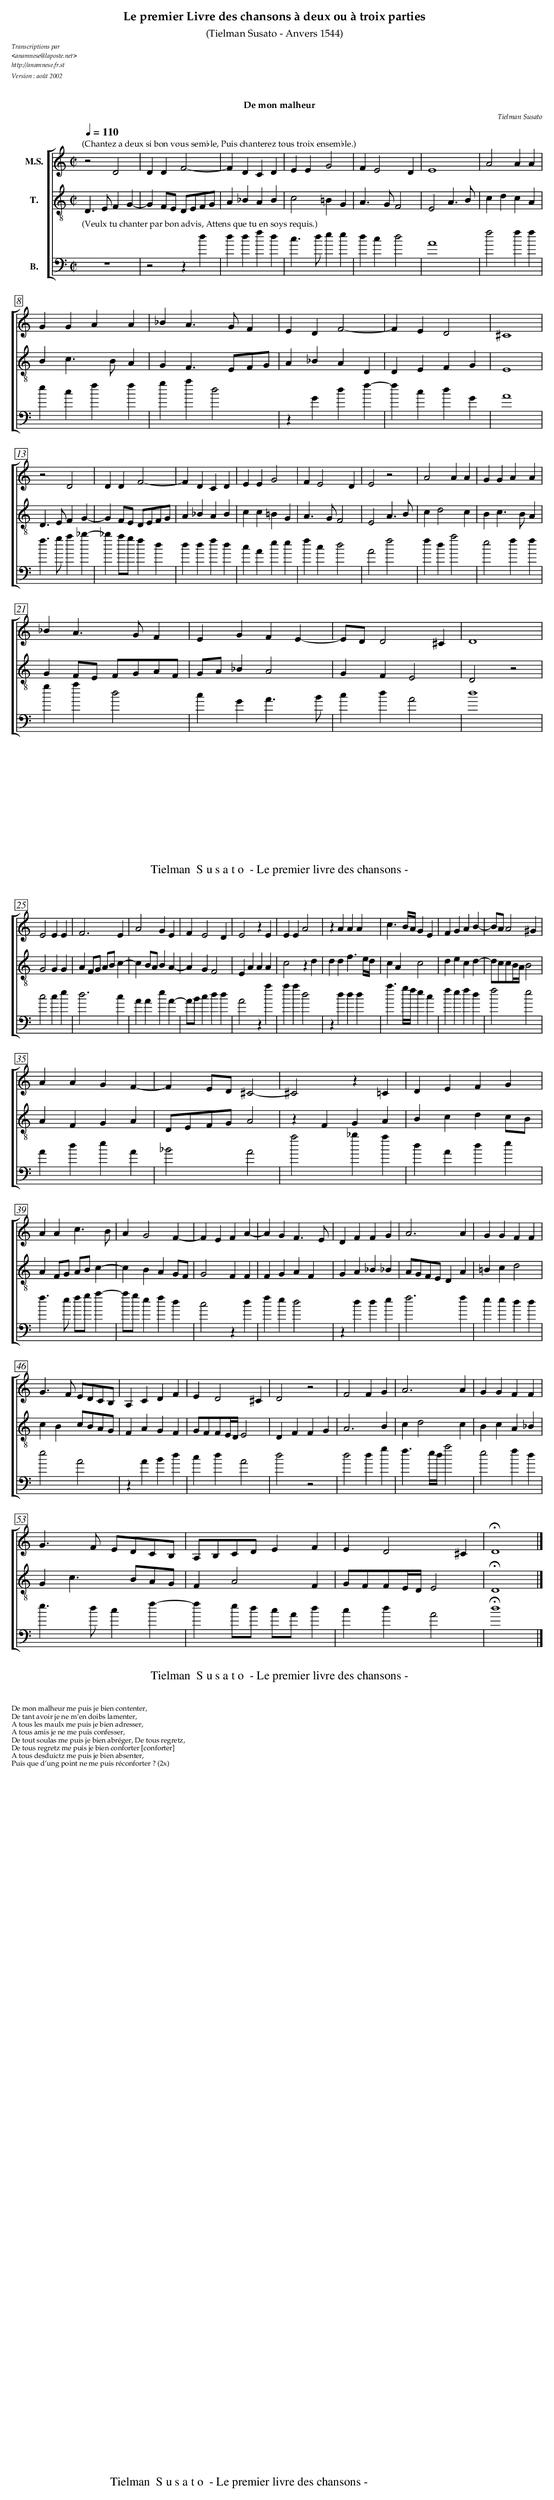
X:1
T:De mon malheur
C:Tielman Susato
M:C|
L:1/4
Q:1/4=110
V:1 nm="M.S."
V:2 nm="T."
V:3 nm="B."
K:C
%%staves [1 | 2 | 3]
V:1
"(Chantez a deux si bon vous semble, Puis chanterez tous troix ensemble.)"
z2 D2 | DD F2-|F DCD |\
EE G2 | FE2 D | E4 |A2 AA |
GG AA |_B A>G F | ED F2-|\
F ED2 | ^C4 |
z2 D2 | DD F2-|FD CD | EE G2 |\
FE2 D | E2 z2 | A2 AA | GG AA |
_B A>G F | EG FE-|E/D/ D2 ^C | D4 |
E2 EE | F3 E | A2 GE | F E2 D | E2 zE | EE A2 |\
z AAA | c3/2 B/4A/4G E | FG AB-|B/A/ A2 ^G |
AA GF-|F E/D/ ^C2-|^C2 z =C | DEFG |
AAc>B | AG2 F-|FEFA-|AGF>E | DFFG | A3A | GGFF |
G>F E/D/C/B,/ | A,CDF | ED2^C | D2z2 | F2FG | A3A | GGFF |
G>F E/D/C/B,/ | A,/B,/C/D/ EF | ED2 ^C | HD4 |]
V:2
K:C treble-8
D>E FG-|G F/2E/2 D/2E/2F/2G/2|A _BAB|\
c2 =B G|A>G F2|E2 A>B|cdcA|
Bc>BA|GF>EF/2G/2|A _B AD|\
DEFG|E4|
D>E FG-|G F/2E/2 D/2E/2F/2G/2|A _BAB|\
cc =B G|A>G F2|E2 A>B|cd2c|
Bc>BA|GF/2E/2 F/2G/2A/2F/2|G/2A/2 _B A2|\
GFE2 |D2 z2|
G2 GG|A F/2G/2 A/2B/2 c-|c B/2A/2B A-|AG F2|E AAA|\
c2 zd|dd f3/2e/4d/4|c A c2|de cd-|d/2c/2c/2B/4A/4 B2|\
AF GA|D/2E/2F/2G/2 A2|
zFGA | Bcd c/B/ |
AF/G/ A/B/ c-|c BA G/F/ | G2 FF | FGAF | GA_B_B | A/G/F/E/ D A | =Bcd2 |
cB c/B/A/G/ | FAGF | G/F/F/E/4D/4 E2 | DFFG |A3 B | cd2c | BcA_B |
Gc3/2 B/A/G/ | FA2F | G/F/F/E/4D/4 E2 | HD4 |]
V:3
"(Veulx tu chanter par bon advis, Attens que tu en soys requis.)"
K:C bass
z4|z2 z d|ddfd|\
c>d ee|dcd2|A4|f2 ff|
ecff|ga d2|z G df-|
fcdG|A4|
f>g a_b-|_ba/2g/2f d |ddfd|\
cA ee|fcd2|A2f2|fd a2|
e2ff|ga d2|c G A>B|
cdA2|d4|
c2 ce|d3 c|AA e A-|A/2B/2 cdd|A2 za|\
aa d2|z ddd|a3/2 g/4f/4e c|fefd|
f2 e2|Ad eA|_B2 A2| a2_ba | dAde |
f>e f/g/ a-|a/g/ efd | c2 zd | fed2 | zdde | f3f | eedd |
e2A2 | zABd | cdA2 | d2z2 | d2dg | f3/2e/4d/4 a2 | e2fd |
e>dcf-|f e/d/ c/A/ d | cdA2 | Hd4 |]
W:De mon malheur me puis je bien contenter,
W:De tant avoir je ne m'en doibs lamenter,
W:A tous les maulx me puis je bien adresser,
W:A tous amis je ne me puis confesser,
W:De tout soulas me puis je bien abréger, De tous regretz,
W:De tous regretz me puis je bien conforter [conforter]
W:A tous desduictz me puis je bien absenter,
W:Puis que d'ung point ne me puis réconforter ? (2x)
